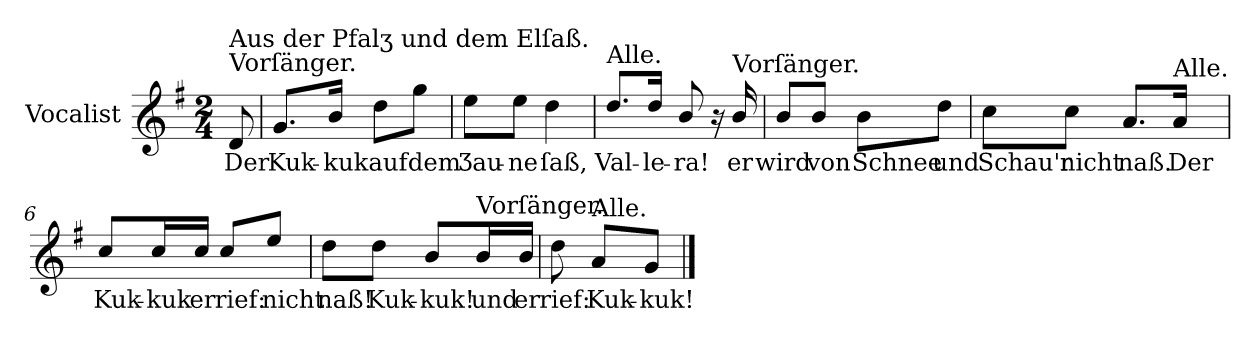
**kern	**text
*part1	*part1
*staff1	*staff1
*I"Vocalist	*
*k[f#]	*
*G:	*
*M2/4	*
=	=
!LO:TX:a:t=Vorſänger.	!
!LO:TX:a:t=Aus der Pfalʒ und dem Elſaß.	!
8d	Der
=1	=1
8.gL	Kuk-
16b/Jk	-kuk
8ddL	auf
8ggJ	dem
=2	=2
8eeL	Ʒau-
8eeJ	-ne
4dd	ſaß,
=3	=3
!LO:TX:a:t=Alle.	!
8.dd/L	Val-
16dd/Jk	-le-
8b/	-ra!
16r	.
!LO:TX:a:t=Vorſänger.	!
16b/	er
=4	=4
8b/L	wird
8bJ	von
8bL	Schnee
8ddJ	und
=5	=5
8ccL	Schau'r
8ccJ	nicht
8.aL	naß.
!LO:TX:a:t=Alle.	!
16aJk	Der
=6	=6
8cc/L	Kuk-
16cc/L	-kuk
16cc/JJ	er
8cc/L	rief:
8eeJ	nicht
=7	=7
8ddL	naß!
8ddJ	Kuk-
8b/L	-kuk!
!LO:TX:a:t=Vorſänger.	!
16bL	und
16bJJ	er
=8	=8
8dd	rief:
!LO:TX:a:t=Alle.	!
8aL	Kuk-
8gJ	-kuk!
==	==
*-	*-
